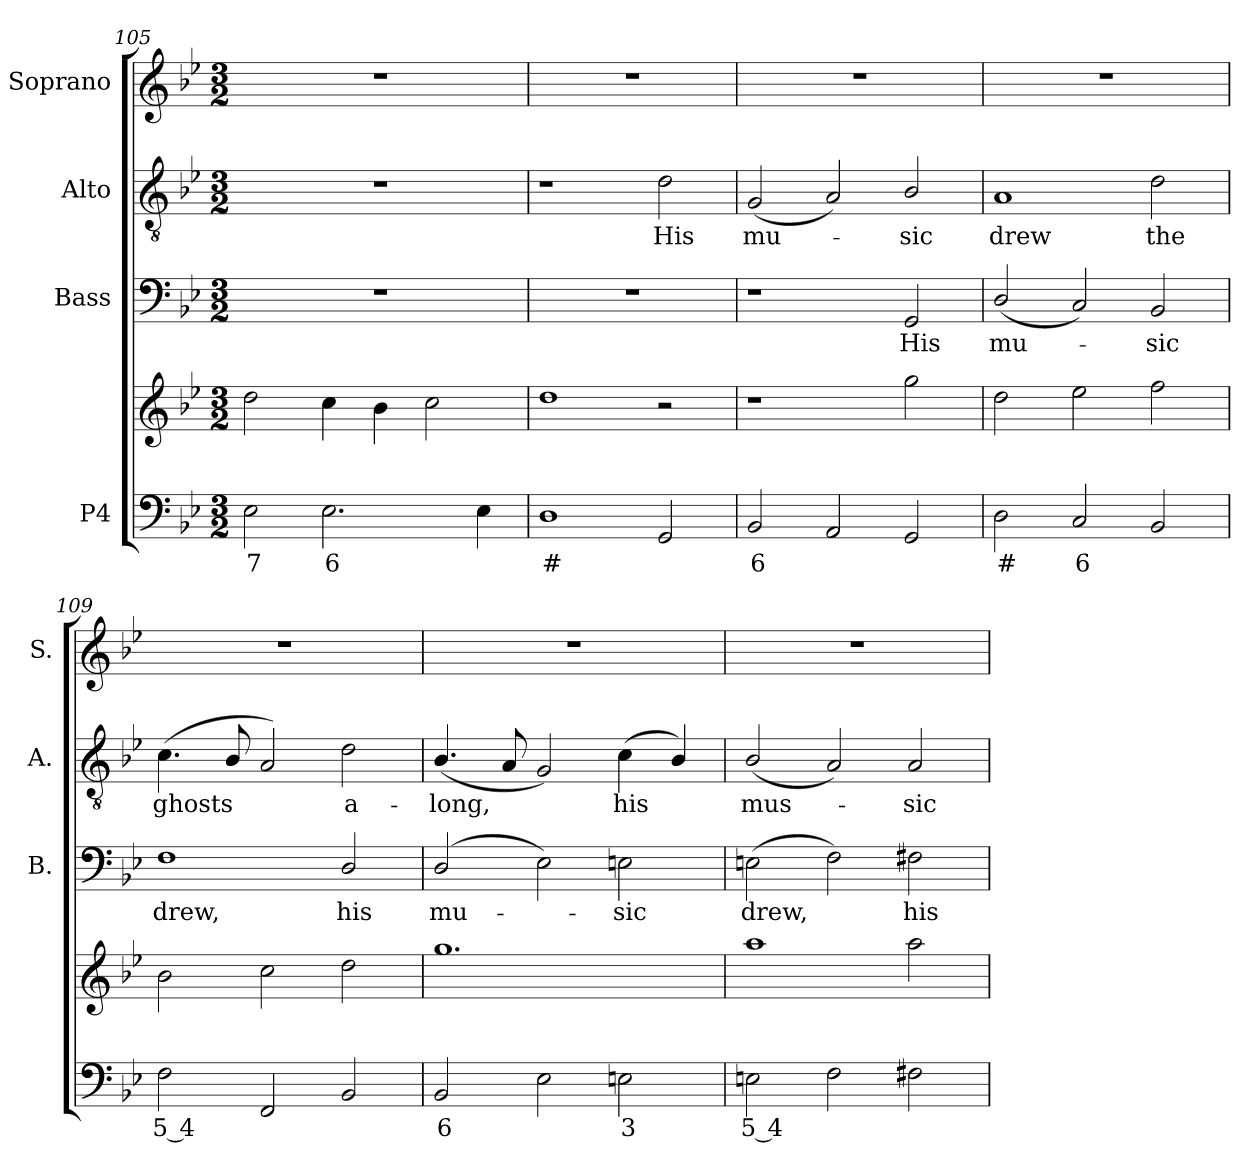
**kern	**text	**kern	**kern	**text	**kern	**text	**kern
*part4	*part4	*part4	*part3	*part3	*part2	*part2	*part1
*staff5	*staff5	*staff4	*staff3	*staff3	*staff2	*staff2	*staff1
*I"P4	*	*	*I"Bass	*	*I"Alto	*	*I"Soprano
*	*	*	*I'B.	*	*I'A.	*	*I'S.
!!LO:LB:g=z
*clefF4	*	*clefG2	*clefF4	*	*clefGv2	*	*clefG2
*	*	*	*	*	*ITrd7c12	*	*
*k[b-e-]	*	*k[b-e-]	*k[b-e-]	*	*k[b-e-]	*	*k[b-e-]
*B-:	*	*B-:	*B-:	*	*B-:	*	*B-:
*M3/2	*	*M3/2	*M3/2	*	*M3/2	*	*M3/2
=105	=105	=105	=105	=105	=105	=105	=105
!	!LO:LY:b:color=#000000	!	!LO:N:vis=1	!	!LO:N:vis=1	!	!LO:N:vis=1
2E-i\	7	2ddi\	1.r	.	1.r	.	1.r
!	!LO:LY:b:color=#000000	!	!	!	!	!	!
2.E-i\	6	4cci\	.	.	.	.	.
.	.	4b-i\	.	.	.	.	.
.	.	2cci\	.	.	.	.	.
4E-i\	.	.	.	.	.	.	.
=106	=106	=106	=106	=106	=106	=106	=106
!	!LO:LY:b:color=#000000	!	!LO:N:vis=1	!	!	!	!LO:N:vis=1
1Di	#	1ddi	1.r	.	1r	.	1.r
!	!	!	!	!	!	!LO:LY:b:color=#000000	!
2GGi/	.	2r	.	.	2Di\	His	.
=107	=107	=107	=107	=107	=107	=107	=107
!	!LO:LY:b:color=#000000	!	!	!	!	!	!
!	!	!	!	!	!	!LO:LY:b:color=#000000	!LO:N:vis=1
2BB-i/	6	1r	1r	.	(2GGi/	mu-	1.r
2AAi/	.	.	.	.	2AAi/)	.	.
!	!	!	!	!LO:LY:b:color=#000000	!	!	!
!	!	!	!	!	!	!LO:LY:b:color=#000000	!
2GGi/	.	2ggi\	2GGi/	His	2BB-i/	-sic	.
=108	=108	=108	=108	=108	=108	=108	=108
!	!LO:LY:b:color=#000000	!	!	!	!	!	!
!	!	!	!	!LO:LY:b:color=#000000	!	!	!
!	!	!	!	!	!	!LO:LY:b:color=#000000	!LO:N:vis=1
2Di\	#	2ddi\	(2Di/	mu-	1AAi	drew	1.r
!	!LO:LY:b:color=#000000	!	!	!	!	!	!
2Ci/	6	2ee-i\	2Ci/)	.	.	.	.
!	!	!	!	!LO:LY:b:color=#000000	!	!	!
!	!	!	!	!	!	!LO:LY:b:color=#000000	!
2BB-i/	.	2ffi\	2BB-i/	-sic	2Di\	the	.
=109	=109	=109	=109	=109	=109	=109	=109
!	!LO:LY:b:color=#000000	!	!	!	!	!	!
!	!	!	!	!LO:LY:b:color=#000000	!	!	!
!	!	!	!	!	!	!LO:LY:b:color=#000000	!LO:N:vis=1
2Fi\	5 4	2b-i\	1Fi	drew,	(4.Ci\	ghosts	1.r
.	.	.	.	.	8BB-i/	.	.
2FFi/	.	2cci\	.	.	2AAi/)	.	.
!	!	!	!	!LO:LY:b:color=#000000	!	!	!
!	!	!	!	!	!	!LO:LY:b:color=#000000	!
2BB-i/	.	2ddi\	2Di/	his	2Di\	a-	.
=110	=110	=110	=110	=110	=110	=110	=110
!	!LO:LY:b:color=#000000	!	!	!	!	!	!
!	!	!	!	!LO:LY:b:color=#000000	!	!	!
!	!	!	!	!	!	!LO:LY:b:color=#000000	!LO:N:vis=1
2BB-i/	6	1.ggi	(2Di/	mu-	(4.BB-i/	-long,	1.r
.	.	.	.	.	8AAi/	.	.
2E-i\	.	.	2E-i\)	.	2GGi/)	.	.
!	!LO:LY:b:color=#000000	!	!	!	!	!	!
!	!	!	!	!LO:LY:b:color=#000000	!	!	!
!	!	!	!	!	!	!LO:LY:b:color=#000000	!
2Eni\	3	.	2Eni\	-sic	(4Ci\	his	.
.	.	.	.	.	4BB-i/)	.	.
!!LO:LB:g=z
=111	=111	=111	=111	=111	=111	=111	=111
!	!LO:LY:b:color=#000000	!	!	!	!	!	!
!	!	!	!	!LO:LY:b:color=#000000	!	!	!
!	!	!	!	!	!	!LO:LY:b:color=#000000	!LO:N:vis=1
2Eni\	5 4	1aai	(2Eni\	drew,	(2BB-i/	mus-	1.r
2Fi\	.	.	2Fi\)	.	2AAi/)	.	.
!	!	!	!	!LO:LY:b:color=#000000	!	!	!
!	!	!	!	!	!	!LO:LY:b:color=#000000	!
2F#Xi\	.	2aai\	2F#Xi\	his	2AAi/	-sic	.
=	=	=	=	=	=	=	=
*-	*-	*-	*-	*-	*-	*-	*-
